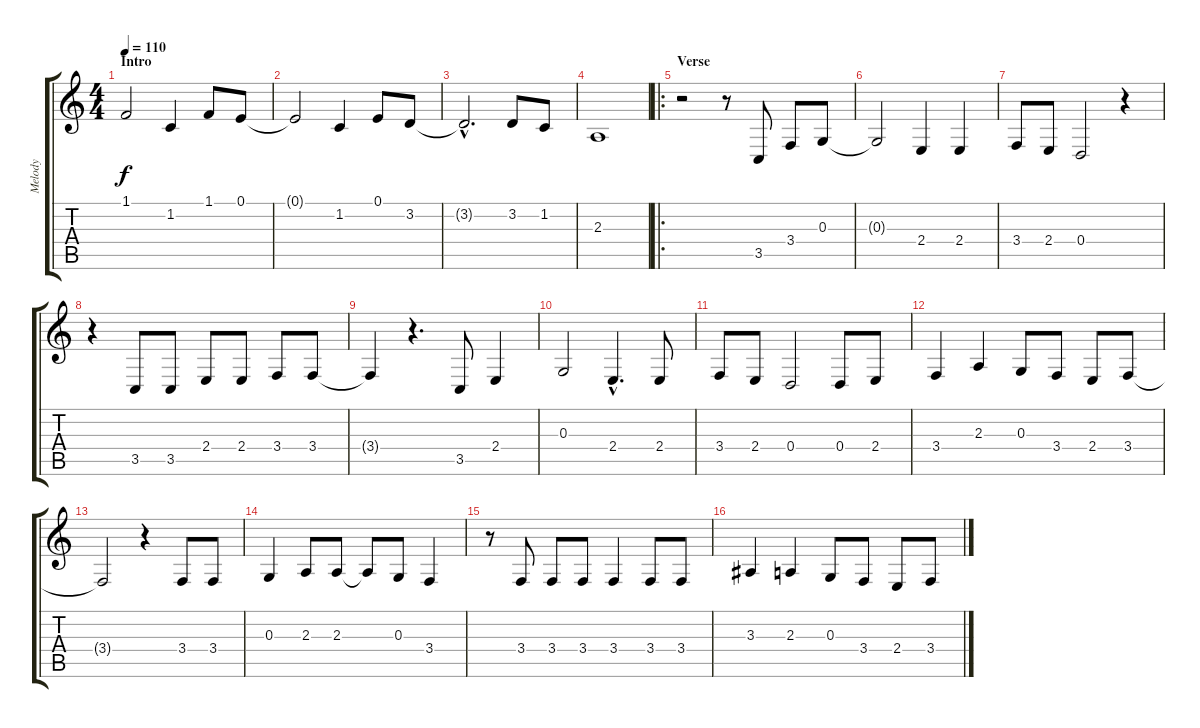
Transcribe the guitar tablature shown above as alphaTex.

\track ("Melody" "Melody") {instrument acousticgrandpiano}
\staff {score tabs}
\tuning (E4 B3 G3 D3 A2 E2) {hide}
\ts (4 4)
\section ("" "Intro")
\tempo 110
\clef g2
\ks c
1.1.2{dy f instrument acousticgrandpiano} 1.2.4 1.1.8 0.1.8 |
0.1{t}.2 1.2.4 0.1.8 3.2.8 |
3.2{hac t}.2{d} 3.2.8 1.2.8 |
2.3.1 |
\ro
\section ("" "Verse")
r.2 r.8 3.5.8 3.4.8 0.3.8 |
0.3{t}.2 2.4.4 2.4.4 |
3.4.8 2.4.8 0.4.2 r.4 |
r.4 3.5.8 3.5.8 2.4.8 2.4.8 3.4.8 3.4.8 |
3.4{t}.4 r.4{d} 3.5.8 2.4.4 |
0.3.2 2.4{hac}.4{d} 2.4.8 |
3.4.8 2.4.8 0.4.2 0.4.8 2.4.8 |
3.4.4 2.3.4 0.3.8 3.4.8 2.4.8 3.4.8 |
3.4{t}.2 r.4 3.4.8 3.4.8 |
0.3.4 2.3.8 2.3.8 2.3{t}.8 0.3.8 3.4.4 |
r.8 3.4.8 3.4.8 3.4.8 3.4.4 3.4.8 3.4.8 |
3.3.4 2.3.4 0.3.8 3.4.8 2.4.8 3.4.8
